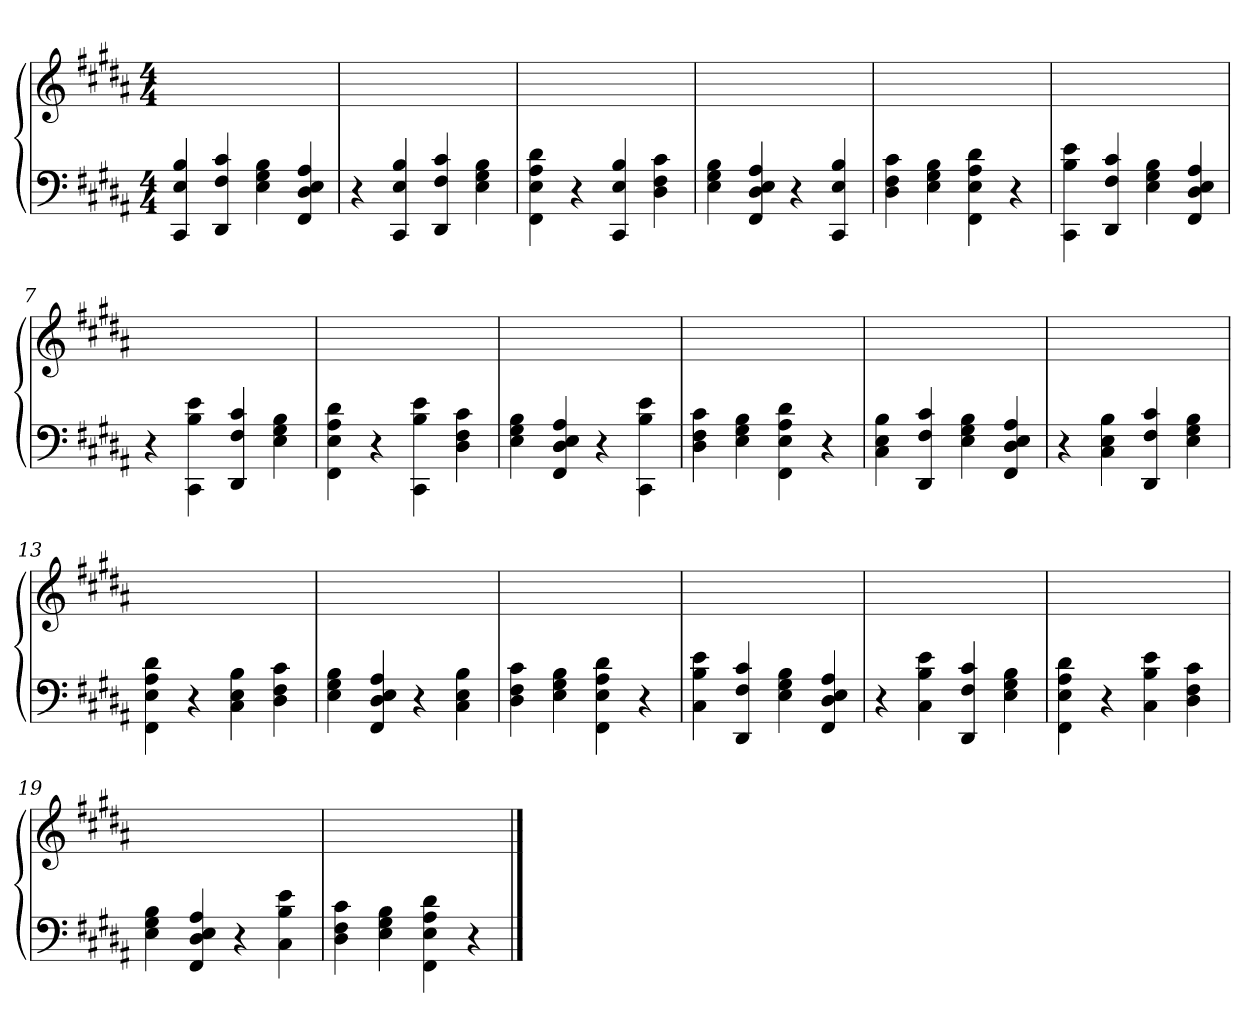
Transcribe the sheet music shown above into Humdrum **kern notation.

**kern	**kern
*part2	*part1
*staff2	*staff1
*clefF4	*clefG2
*k[f#c#g#d#a#]	*k[f#c#g#d#a#]
*B:	*B:
*M4/4	*M4/4
*MM60	*MM60
=1	=1
4CC# 4E 4B	1ryy
4DD# 4F# 4c#	.
4E 4G# 4B	.
4FF# 4D# 4E 4A#	.
=2	=2
4r	1ryy
4CC# 4E 4B	.
4DD# 4F# 4c#	.
4E 4G# 4B	.
=3	=3
4FF# 4E 4A# 4d#	1ryy
4r	.
4CC# 4E 4B	.
4D# 4F# 4c#	.
=4	=4
4E 4G# 4B	1ryy
4FF# 4D# 4E 4A#	.
4r	.
4CC# 4E 4B	.
=5	=5
4D# 4F# 4c#	1ryy
4E 4G# 4B	.
4FF# 4E 4A# 4d#	.
4r	.
=6	=6
4CC# 4B 4e	1ryy
4DD# 4F# 4c#	.
4E 4G# 4B	.
4FF# 4D# 4E 4A#	.
=7	=7
4r	1ryy
4CC# 4B 4e	.
4DD# 4F# 4c#	.
4E 4G# 4B	.
=8	=8
4FF# 4E 4A# 4d#	1ryy
4r	.
4CC# 4B 4e	.
4D# 4F# 4c#	.
=9	=9
4E 4G# 4B	1ryy
4FF# 4D# 4E 4A#	.
4r	.
4CC# 4B 4e	.
=10	=10
4D# 4F# 4c#	1ryy
4E 4G# 4B	.
4FF# 4E 4A# 4d#	.
4r	.
=11	=11
4C# 4E 4B	1ryy
4DD# 4F# 4c#	.
4E 4G# 4B	.
4FF# 4D# 4E 4A#	.
=12	=12
4r	1ryy
4C# 4E 4B	.
4DD# 4F# 4c#	.
4E 4G# 4B	.
=13	=13
4FF# 4E 4A# 4d#	1ryy
4r	.
4C# 4E 4B	.
4D# 4F# 4c#	.
=14	=14
4E 4G# 4B	1ryy
4FF# 4D# 4E 4A#	.
4r	.
4C# 4E 4B	.
=15	=15
4D# 4F# 4c#	1ryy
4E 4G# 4B	.
4FF# 4E 4A# 4d#	.
4r	.
=16	=16
4C# 4B 4e	1ryy
4DD# 4F# 4c#	.
4E 4G# 4B	.
4FF# 4D# 4E 4A#	.
=17	=17
4r	1ryy
4C# 4B 4e	.
4DD# 4F# 4c#	.
4E 4G# 4B	.
=18	=18
4FF# 4E 4A# 4d#	1ryy
4r	.
4C# 4B 4e	.
4D# 4F# 4c#	.
=19	=19
4E 4G# 4B	1ryy
4FF# 4D# 4E 4A#	.
4r	.
4C# 4B 4e	.
=20	=20
4D# 4F# 4c#	1ryy
4E 4G# 4B	.
4FF# 4E 4A# 4d#	.
4r	.
==	==
*-	*-
